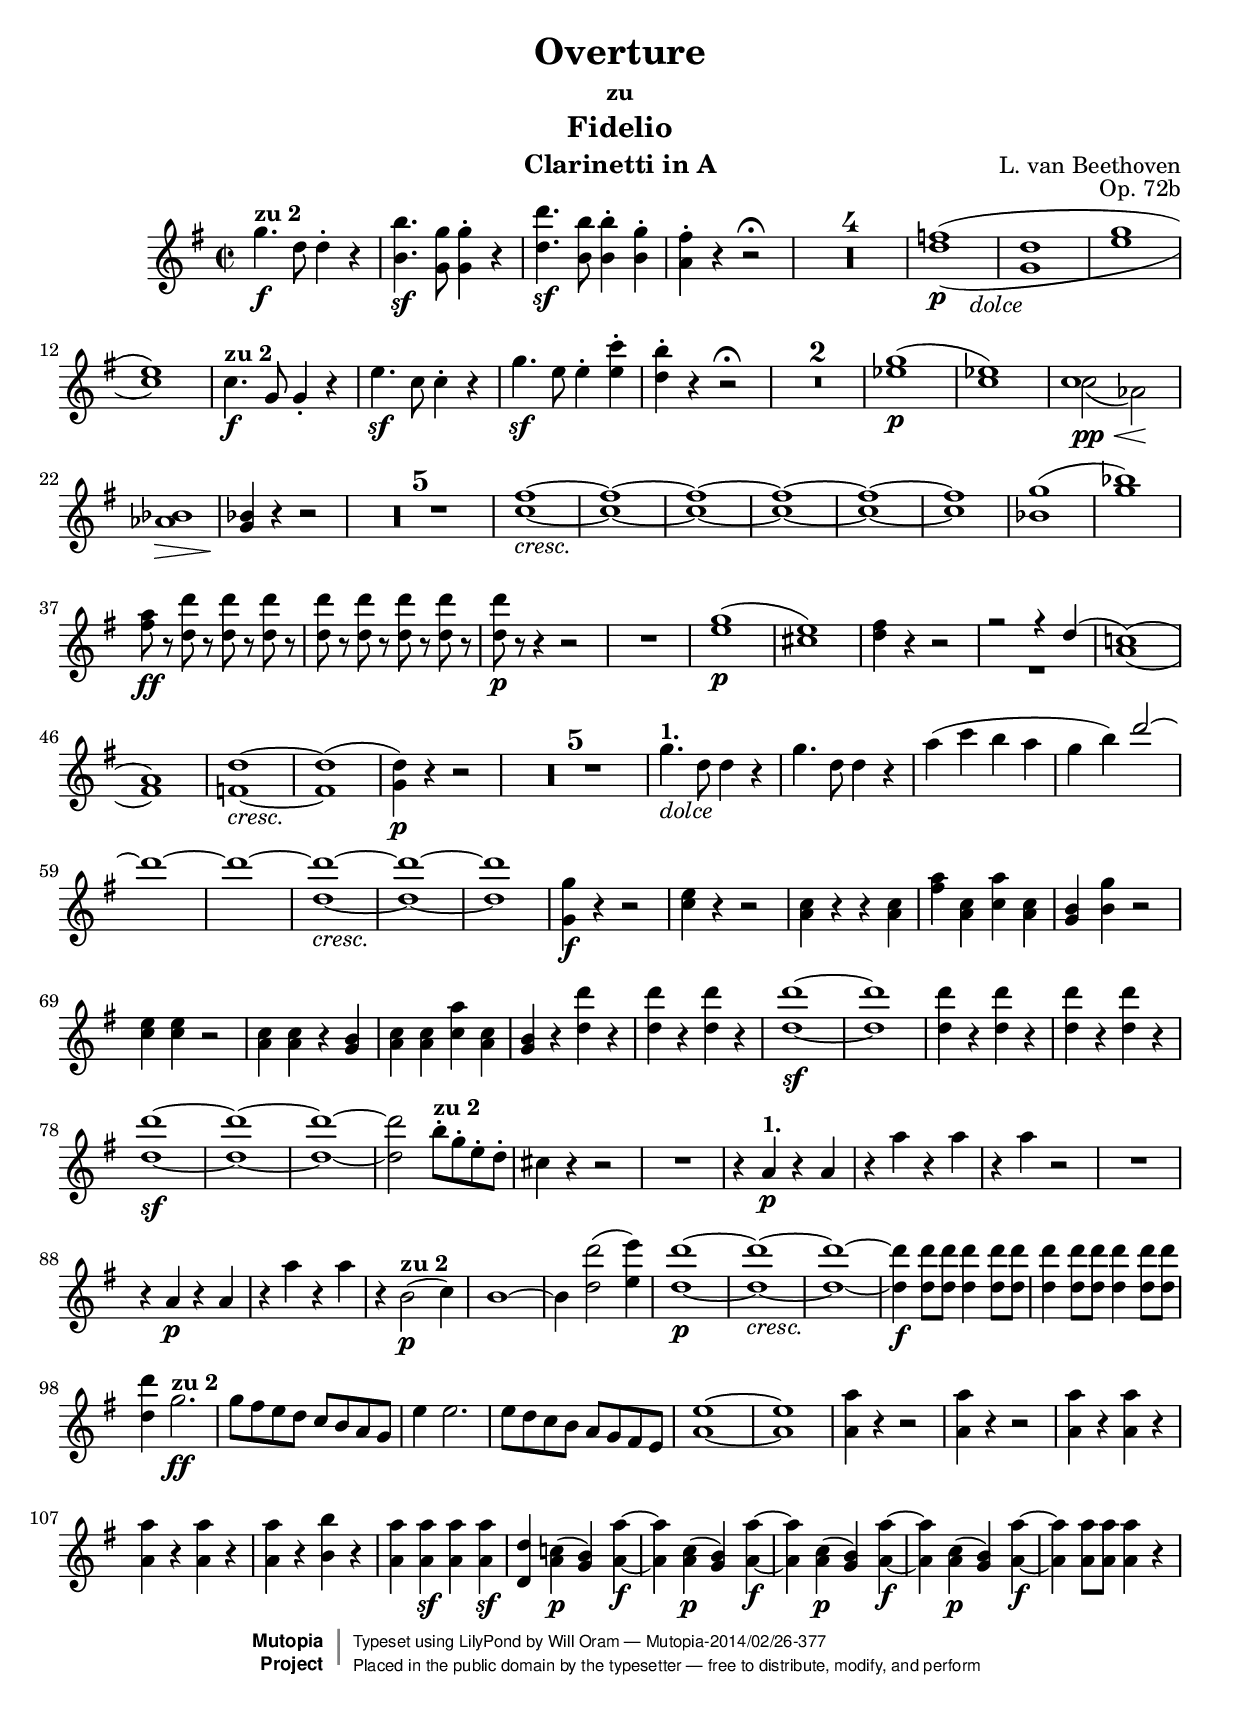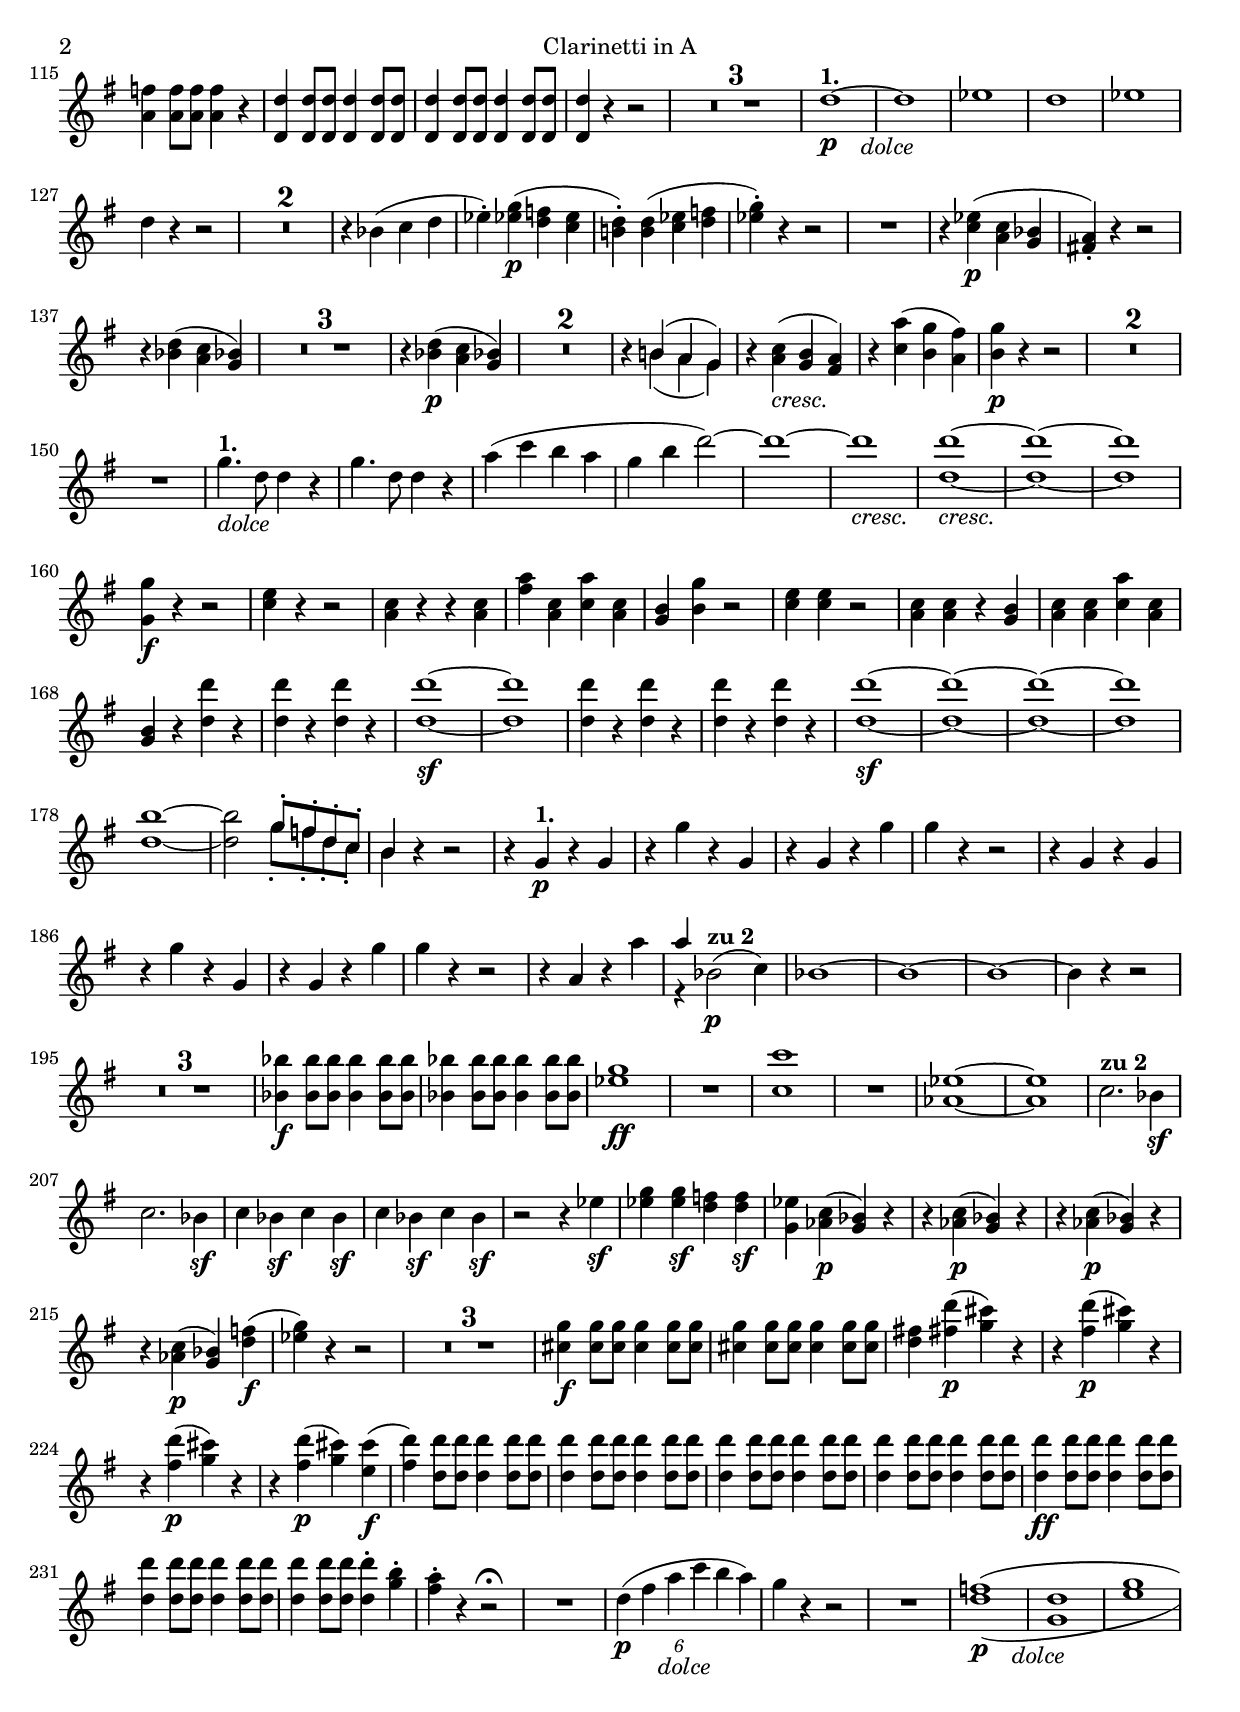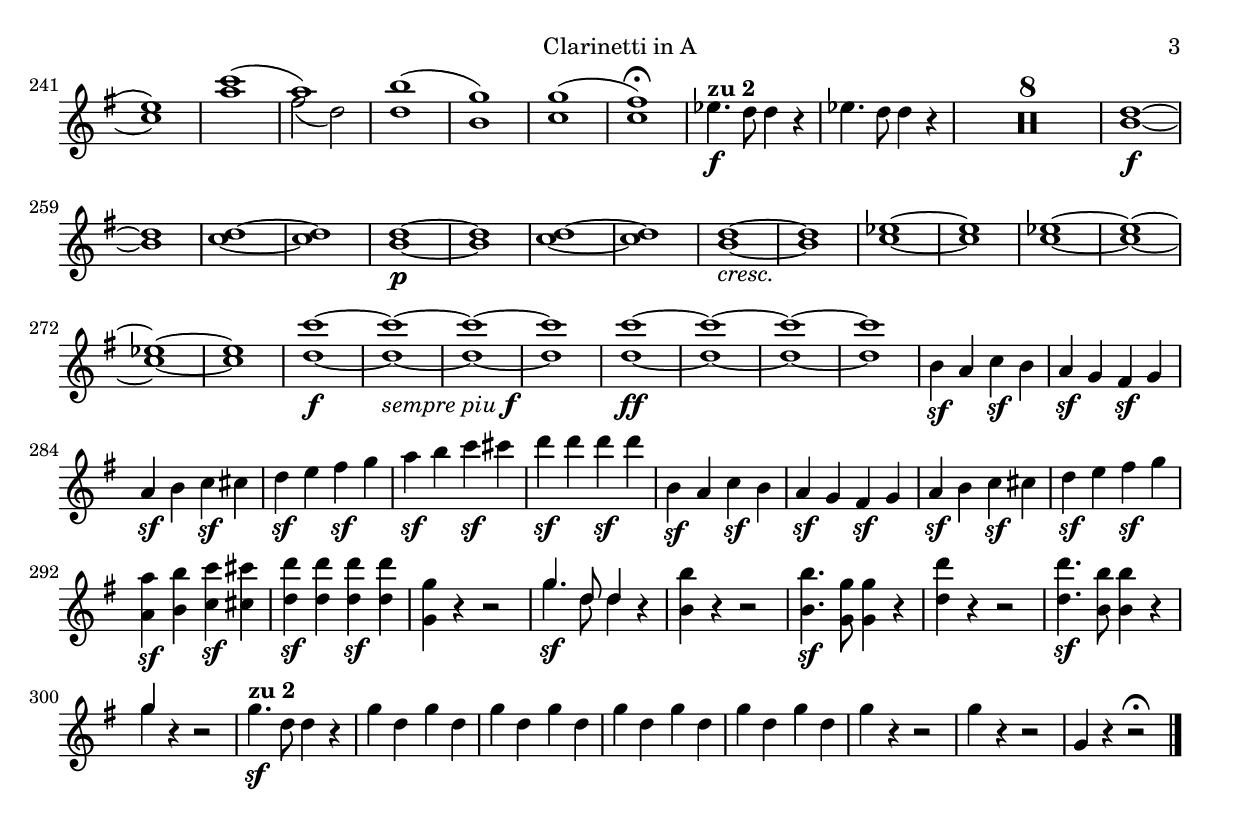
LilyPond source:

\version "2.18.0"
\include "english.ly"
\include "defs.ly"
\include "header.ly"
\header {
  instrument = "Clarinetti in A"
}

\version "2.18.0"
theClarinets =  \relative a'' {
	\transposition a 
	\set Score.skipBars = ##t
	
	\clef "treble"
	\time 2/2
	\key g \major
	
	g4.\f^\markup{\bold "zu 2"} d8 d4-. r
	< b b' >4.\sf < g g' >8 < g g' >4-. r
	< d' d' >4.\sf < b b' >8 < b b' >4-. < b g' >-.
	< a fsharp' >-. r r2\fermata
	
	R1*4
	
	<< { f'1( d g e) } \\
		{ d1\p(_\markup { \translate #(cons 4 -1) \italic dolce } g, e' c) } >>
	c4.\f^\markup{\bold "zu 2"} g8 g4-. r
	e'4.\sf c8 c4-. r
	g'4.\sf e8 e4-. < e c' >-.
	< d b' >-. r r2\fermata
	
	R1*2
	
	< eflat g >1\p(
	< c eflat >)
	<< { c1 } \\ { c2\pp(\< aflat)\! } >>
	< aflat bflat >1\>
	< g bflat >4\! r r2
	
	R1*5
	
	< c fsharp >1~_\cr
	< c fsharp >~
	< c fsharp >~
	< c fsharp >~
	< c fsharp >~
	< c fsharp >
	< bflat g' >(
	< g' bflat >)
	< fsharp a >8\ff r < d d' > r < d d' > r < d d' > r
	< d d' > r < d d' > r < d d' > r < d d' > r
	< d d' >\p r r4 r2
	R1
	< e g >1\p(
	< csharp e >)
	< d fsharp >4 r r2
	<< { r2 r4 d4( } \\ { R1 } >>
	<< { c!1)( a) } \\ { a1( fsharp) } >>
	< f d' >1~_\cr
	< f d' >(
	< g d' >4\p) r r2
	
	R1*5
	
	g'4.^\markup { \bold 1. }_\markup { \italic dolce }
		d8 d4 r
	g4. d8 d4 r
	a'4( c b a
	g b) << { d2~ } \\ { s2 } >>
	<< { d1~ } \\ { s1 } >>
	<< { d~ } \\ { s1 } >>
	<< { d1~_\cr } \\ { d,1~ } >>
	<< { d'1~ } \\ { d,1~ } >>
	<< { d'1~ } \\ { d,1 } >>
	< g, g' >4\f r r2
	< c e >4 r r2
	< a c >4 r r < a c >
	< fsharp' a > < a, c > < c a' > < a c >
	< g b > < b g' > r2
	< c e >4 < c e > r2
	< a c >4 < a c > r < g b >
	< a c > < a c > < c a' > < a c >
	< g b > r < d' d' > r
	< d d' > r < d d' > r
	< d d' >1\sf~
	< d d' >
	< d d' >4 r < d d' > r
	< d d' > r < d d' > r
	< d d' >1\sf~
	< d d' >~
	< d d' >~
	< d d' >2 b'8-.[^\markup{\bold "zu 2"} g-. e-. d-.]
	csharp4 r r2
	R1
	r4 a\p^\markup { \bold 1. } r a
	r a' r a
	r a r2
	R1
	r4 a,\p r a
	r a' r a
	r b,2\p(^\markup{\bold "zu 2"} c4)
	b1~
	b4 < d d' >2( < e e' >4)
	< d d' >1\p~
	< d d' >~_\cr
	< d d' >~
	< d d' >4\f < d d' >8 < d d' > < d d' >4 < d d' >8 < d d' >
	< d d' >4 < d d' >8 < d d' > < d d' >4 < d d' >8 < d d' >
	< d d' >4 g2.\ff^\markup{\bold "zu 2"}
	g8[ fsharp e d] c[ b a g]
	e'4 e2.
	e8[ d c b] a[ g fsharp e]
	< a e' >1~
	< a e' >
	< a a' >4 r r2
	< a a' >4 r r2
	< a a' >4 r < a a' >4 r
	< a a' >4 r < a a' >4 r
	< a a' >4 r < b b' > r
	< a a' > < a a' >\sf < a a' > < a a' >\sf
	< d, d' > < a' c! >\p( < g b >) < a a' >\f~
	< a a' > < a c >\p( < g b >) < a a' >\f~
	< a a' > < a c >\p( < g b >) < a a' >\f~
	< a a' > < a c >\p( < g b >) < a a' >\f~
	< a a' > < a a' >8 < a a' > < a a' >4 r
	< a f' >4 < a f' >8 < a f' > < a f' >4 r
	< d, d' >4 < d d' >8 < d d' > < d d' >4 < d d' >8 < d d' >
	< d d' >4 < d d' >8 < d d' > < d d' >4 < d d' >8 < d d' >
	< d d' >4 r r2
	
	R1*3
	
	d'1\p~^\markup { \bold 1. }_\markup { \translate #(cons 4 -1) \italic dolce }
	d
	eflat
	d
	eflat
	d4 r r2
	
	R1*2
	r4 bflat( c d
	eflat-.) < eflat! g >\p( < d f > < c eflat >
	< b! d >-.) < b d >( < c eflat > < d f >
	< eflat g >-.) r r2
	R1
	r4 < c eflat >\p( < a c > < g bflat >
	< fsharp! a >-.) r r2
	r4 < bflat d >( < a c > < g bflat! >)
	
	R1*3
	
	r4 < bflat d >\p( < a c > < g bflat! >)
	
	R1*2
	
	r4 << { b!4( a g) } \\ { b4( a g) } >>
	r4 < a c >(_\cr < g b > < fsharp a >)
	r4 < c' a' >( < b g' > < a fsharp' >)
	< b g' >\p r r2
	
	R1*2
	\mbreak
	R1
	
	g'4.^\markup { \bold 1. }_\markup { \italic dolce }
		d8 d4 r
	g4. d8 d4 r
	a'4( c b a
	g b d2)~
	d1~
	d_\cr
	< d, d' >1~_\cr
	< d d' >~
	< d d' >
	< g, g' >4\f r r2
	< c e >4 r r2
	< a c >4 r r < a c >
	< fsharp' a > < a, c > < c a' > < a c >
	< g b > < b g' > r2
	< c e >4 < c e > r2
	< a c >4 < a c > r < g b >
	< a c > < a c > < c a' > < a c >
	< g b > r < d' d' > r
	< d d' > r < d d' > r
	< d d' >1\sf~
	< d d' >
	< d d' >4 r < d d' > r
	< d d' > r < d d' > r
	< d d' >1\sf~
	< d d' >~
	< d d' >~
	< d d' >
	< d b' >~
	< d b' >2 << { g8-.[ f-. d-. c-.] } \\ { g'8-.[ f-. d-. c-.] } >>
	<< { b4 } \\ { b4 } >> r4 r2
	r4 g\p^\markup { \bold 1. } r g
	r g' r g,
	r g r g'
	g r r2
	r4 g, r g
	r g' r g,
	r g r g'
	g r r2
	r4 a, r a'
	<< { a4 } \\ { r4 } >> bflat,2\p(^\markup{\bold "zu 2"} c4)
	bflat1~
	bflat1~
	bflat1~
	bflat4 r r2
	
	R1*3
	
	< bflat bflat' >4\f < bflat bflat' >8 < bflat bflat' >
		< bflat bflat' >4 < bflat bflat' >8 < bflat bflat' >
	< bflat bflat' >4 < bflat bflat' >8 < bflat bflat' >
		< bflat bflat' >4 < bflat bflat' >8 < bflat bflat' >
	< eflat g >1\ff
	R1
	< c c' >1
	R1
	< aflat eflat' >1~
	< aflat eflat' >
	c2.^\markup{\bold "zu 2"} bflat4\sf
	c2. bflat4\sf
	c bflat\sf c bflat\sf
	c bflat\sf c bflat\sf
	r2 r4 eflat\sf
	< eflat g > < eflat g >\sf < d f > < d f >\sf
	< g, eflat' > < aflat c >\p( < g bflat >) r
	r < aflat c >\p( < g bflat >) r
	r < aflat c >\p( < g bflat >) r
	r < aflat c >\p( < g bflat >) < d' f >\f(
	< eflat g >) r r2
	
	R1*3
	
	< csharp g' >4\f < csharp g' >8 < csharp g' > < csharp g' >4 < csharp g' >8 < csharp g' >
	< csharp g' >4 < csharp g' >8 < csharp g' > < csharp g' >4 < csharp g' >8 < csharp g' >
	< d fsharp! >4 < fsharp! d' >\p( < g csharp >) r
	r < fsharp d' >\p( < g csharp >) r
	r < fsharp d' >\p( < g csharp >) r
	r < fsharp d' >\p( < g csharp >) < e csharp' >\f(
	< fsharp d' >) < d d' >8 < d d' > < d d' >4 < d d' >8 < d d' >8
	< d d' >4 < d d' >8 < d d' >8 < d d' >4 < d d' >8 < d d' >
	< d d' >4 < d d' >8 < d d' >8 < d d' >4 < d d' >8 < d d' >
	< d d' >4 < d d' >8 < d d' >8 < d d' >4 < d d' >8 < d d' >
	< d d' >4\ff < d d' >8 < d d' >8 < d d' >4 < d d' >8 < d d' >
	< d d' >4 < d d' >8 < d d' >8 < d d' >4 < d d' >8 < d d' >
	< d d' >4 < d d' >8 < d d' >8 < d d' >4-. < g b >-.
	< fsharp a >-. r r2\fermata
	R1
	\tuplet 6/4 { d4(\p_\markup { \translate #(cons 4 -1) \italic dolce } fsharp a c b a) }
	g r r2
	R1
	<< { f1( d g e) } \\
		{ d1\p(_\markup { \translate #(cons 4 -1) \italic dolce } g, e' c) } >>
	<< { < a' c >1( } \\ { s1 } >>
	<< { a1) } \\ { fsharp2( d) } >>
	< d b' >1(
	< b g' >)
	< c g' >(
	< c fsharp >\fermata)
	eflat4.\f^\markup{\bold "zu 2"} d8 d4 r
	eflat4. d8 d4 r
	
	R1*8
	
	< b d >1\f~
	< b d >
	< c d >~
	< c d >
	< b d >\p~
	< b d >
	< c d >~
	< c d >
	< b d >~_\cr
	< b d >
	< c eflat >~
	< c eflat >
	< c eflat >~
	< c eflat >~
	< c eflat >~
	< c eflat >
	< d c' >\f~
	< d c' >~_\markup { \italic {sempre piu \dynamic f} }
	< d c' >~
	< d c' >
	< d c' >\ff~
	< d c' >~
	< d c' >~
	< d c' >
	b4\sf a c\sf b
	a\sf g fsharp\sf g
	a\sf b c\sf csharp
	d\sf e fsharp\sf g
	a\sf b c\sf csharp
	d\sf d d\sf d
	b,4\sf a c\sf b
	a\sf g fsharp\sf g
	a\sf b c\sf csharp
	d\sf e fsharp\sf g
	< a, a' >\sf < b b' > < c c' >\sf < csharp csharp' >
	< d d' >\sf < d d' > < d d' >\sf < d d' >
	< g, g' > r r2
	<< { g'4.\sf d8 d4 } \\ { g4. d8 d4 } >> r4
	< b b' >4 r r2
	< b b' >4.\sf < g g' >8 < g g' >4 r
	< d' d' > r r2
	< d d' >4.\sf < b b' >8 < b b' >4 r
	<< { g'4 } \\ { g4 } >> r4 r2
	g4.\sf^\markup{\bold "zu 2"} d8 d4 r
	g4 d g d
	g4 d g d
	g4 d g d
	g4 d g d
	g r r2
	g4 r r2
	g,4 r r2\fermata
	\bar "|."
}


\score {
  \new Staff \with {
    midiInstrument = #"clarinet"
  } {
	\new Voice = "Clarinets" \theClarinets
  }
  \layout {}
  \midi {
    \tempo 4 = 280
  }
}
